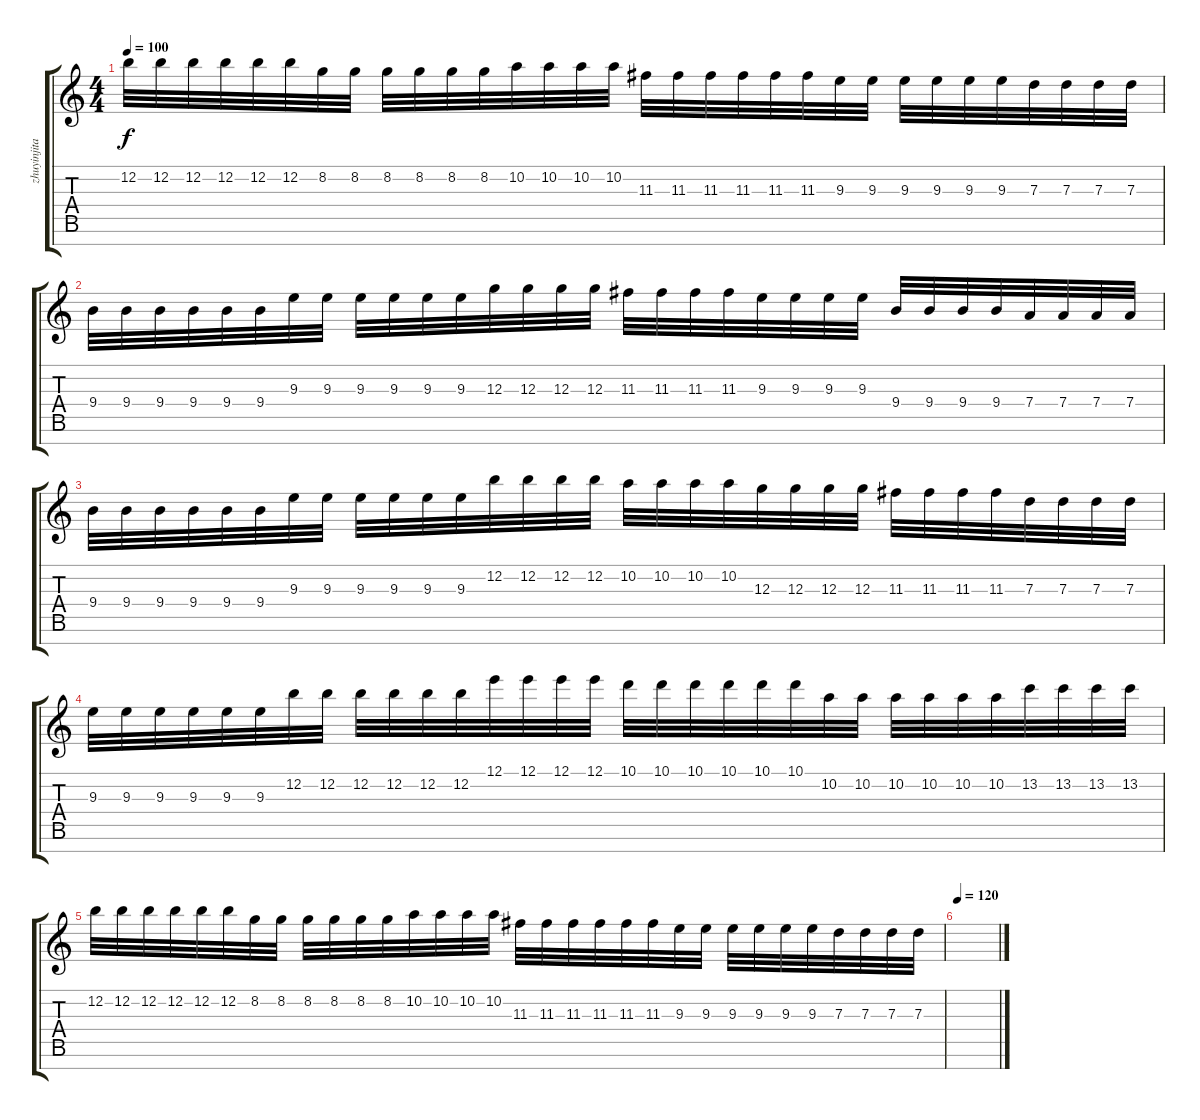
\track ("zhuyinjita " "zhuyinjita") {instrument distortionguitar}
\staff {score tabs}
\tuning (E4 B3 G3 D3 A2 E2 B1) {hide}
\ts (4 4)
\tempo 100
\clef g2
\ks c
12.2.32{dy f} 12.2.32 12.2.32 12.2.32 12.2.32 12.2.32 8.2.32 8.2.32 8.2.32 8.2.32 8.2.32 8.2.32 10.2.32 10.2.32 10.2.32 10.2.32 11.3.32 11.3.32 11.3.32 11.3.32 11.3.32 11.3.32 9.3.32 9.3.32 9.3.32 9.3.32 9.3.32 9.3.32 7.3.32 7.3.32 7.3.32 7.3.32 |
9.4.32 9.4.32 9.4.32 9.4.32 9.4.32 9.4.32 9.3.32 9.3.32 9.3.32 9.3.32 9.3.32 9.3.32 12.3.32 12.3.32 12.3.32 12.3.32 11.3.32 11.3.32 11.3.32 11.3.32 9.3.32 9.3.32 9.3.32 9.3.32 9.4.32 9.4.32 9.4.32 9.4.32 7.4.32 7.4.32 7.4.32 7.4.32 |
9.4.32 9.4.32 9.4.32 9.4.32 9.4.32 9.4.32 9.3.32 9.3.32 9.3.32 9.3.32 9.3.32 9.3.32 12.2.32 12.2.32 12.2.32 12.2.32 10.2.32 10.2.32 10.2.32 10.2.32 12.3.32 12.3.32 12.3.32 12.3.32 11.3.32 11.3.32 11.3.32 11.3.32 7.3.32 7.3.32 7.3.32 7.3.32 |
9.3.32 9.3.32 9.3.32 9.3.32 9.3.32 9.3.32 12.2.32 12.2.32 12.2.32 12.2.32 12.2.32 12.2.32 12.1.32 12.1.32 12.1.32 12.1.32 10.1.32 10.1.32 10.1.32 10.1.32 10.1.32 10.1.32 10.2.32 10.2.32 10.2.32 10.2.32 10.2.32 10.2.32 13.2.32 13.2.32 13.2.32 13.2.32 |
12.2.32 12.2.32 12.2.32 12.2.32 12.2.32 12.2.32 8.2.32 8.2.32 8.2.32 8.2.32 8.2.32 8.2.32 10.2.32 10.2.32 10.2.32 10.2.32 11.3.32 11.3.32 11.3.32 11.3.32 11.3.32 11.3.32 9.3.32 9.3.32 9.3.32 9.3.32 9.3.32 9.3.32 7.3.32 7.3.32 7.3.32 7.3.32 |
\tempo 120
